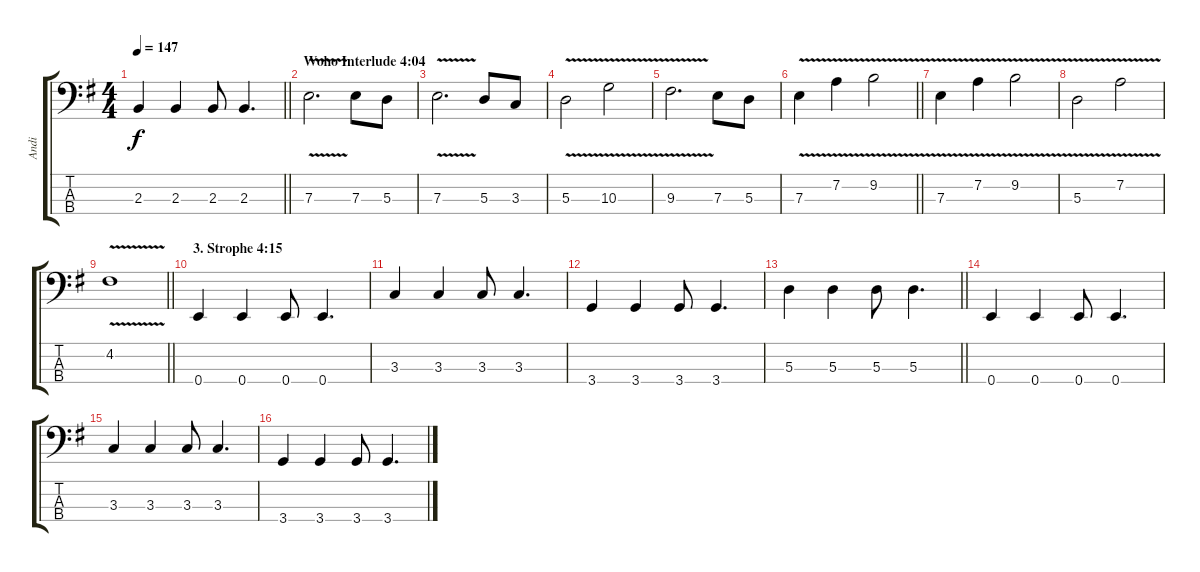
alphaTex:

\track ("Andi" "Andi") {instrument electricbassfinger}
\staff {score tabs}
\tuning (G2 D2 A1 E1) {hide}
\ts (4 4)
\tempo 147
\clef f4
\barLineRight lightlight
\ks g
2.3.4{dy f} 2.3.4 2.3.8 2.3.4{d} |
\section ("" "Woho Interlude 4:04")
7.3{v}.2{d} 7.3.8 5.3.8 |
7.3{v}.2{d} 5.3.8 3.3.8 |
5.3{v}.2 10.3{v}.2 |
9.3{v}.2{d} 7.3.8 5.3.8 |
\barLineRight lightlight
7.3{v}.4 7.2{v}.4 9.2{v}.2 |
7.3{v}.4 7.2{v}.4 9.2{v}.2 |
5.3{v}.2 7.2{v}.2 |
\barLineRight lightlight
4.2{v}.1 |
\section ("" "3. Strophe 4:15")
0.4.4 0.4.4 0.4.8 0.4.4{d} |
3.3.4 3.3.4 3.3.8 3.3.4{d} |
3.4.4 3.4.4 3.4.8 3.4.4{d} |
\barLineRight lightlight
5.3.4 5.3.4 5.3.8 5.3.4{d} |
0.4.4 0.4.4 0.4.8 0.4.4{d} |
3.3.4 3.3.4 3.3.8 3.3.4{d} |
3.4.4 3.4.4 3.4.8 3.4.4{d}
